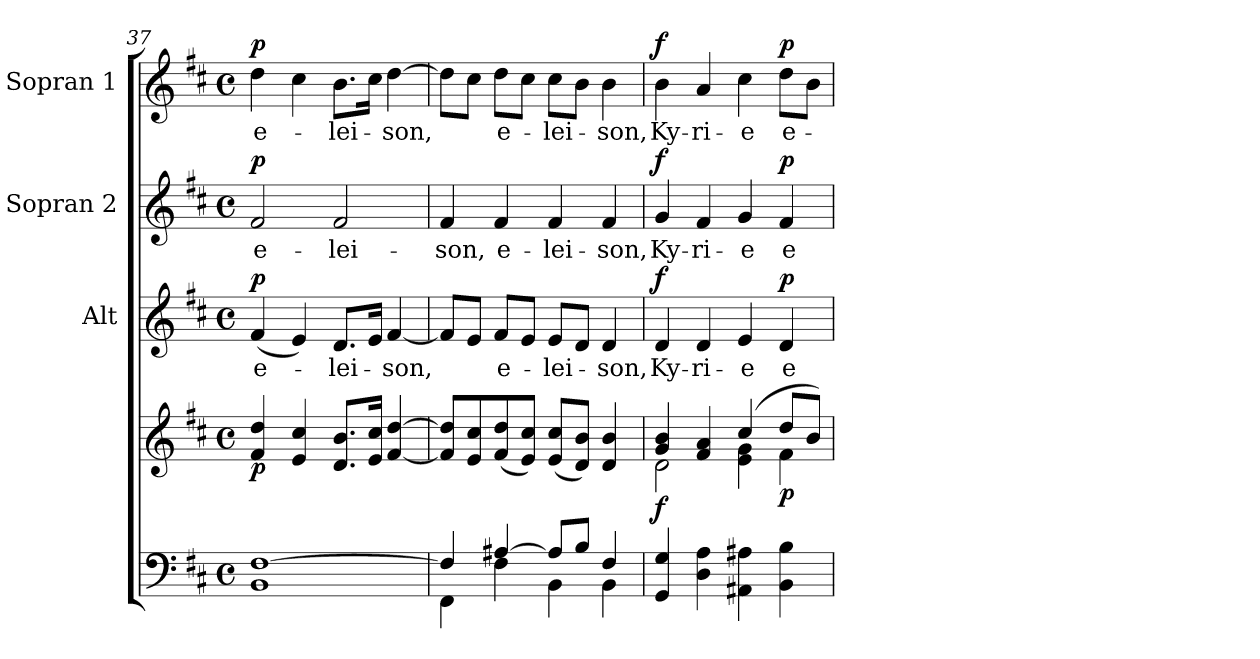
**kern	**kern	**dynam	**kern	**text	**dynam	**kern	**text	**dynam	**kern	**text	**dynam
*part4	*part4	*part4	*part3	*part3	*part3	*part2	*part2	*part2	*part1	*part1	*part1
*staff5	*staff4	*staff4/5	*staff3	*staff3	*staff3	*staff2	*staff2	*staff2	*staff1	*staff1	*staff1
*	*	*	*I"Alt	*	*	*I"Sopran 2	*	*	*I"Sopran 1	*	*
*	*	*	*I'A.	*	*	*I'S. 2	*	*	*I'S. 1	*	*
*clefF4	*clefG2	*	*clefG2	*	*	*clefG2	*	*	*clefG2	*	*
*k[f#c#]	*k[f#c#]	*	*k[f#c#]	*	*	*k[f#c#]	*	*	*k[f#c#]	*	*
*D:	*D:	*	*D:	*	*	*D:	*	*	*D:	*	*
*M4/4	*M4/4	*	*M4/4	*	*	*M4/4	*	*	*M4/4	*	*
*met(c)	*met(c)	*	*met(c)	*	*	*met(c)	*	*	*met(c)	*	*
=37	=37	=37	=37	=37	=37	=37	=37	=37	=37	=37	=37
*^	*	*	*	*	*	*	*	*	*	*	*
!	!	!	!LO:DY:b	!	!LO:LY:b	!LO:DY:a	!	!LO:LY:b	!LO:DY:a	!	!LO:LY:b	!LO:DY:a
[>1F#	1BB	4f#/ 4dd/	p	(<4f#/	e-	p	2f#/	e-	p	4dd\	e-	p
.	.	4e/ 4cc#/	.	4e/)	.	.	.	.	.	4cc#\	.	.
!	!	!	!	!	!LO:LY:b	!	!	!LO:LY:b	!	!	!LO:LY:b	!
.	.	8.d/ 8.b/L	.	8.d/L	-lei-	.	2f#/	-lei-	.	8.b\L	-lei-	.
.	.	16e/ 16cc#/Jk	.	16e/Jk	.	.	.	.	.	16cc#\Jk	.	.
!	!	!	!	!	!LO:LY:b	!	!	!	!	!	!LO:LY:b	!
.	.	[4f#/ [4dd/	.	[4f#/	-son,	.	.	.	.	[4dd\	-son,	.
=38	=38	=38	=38	=38	=38	=38	=38	=38	=38	=38	=38	=38
!	!	!	!	!	!	!	!	!LO:LY:b	!	!	!	!
4F#/]	4FF#\	8f#/] 8dd/]L	.	8f#/L]	.	.	4f#/	-son,	.	8dd\L]	.	.
.	.	8e/ 8cc#/	.	8e/J	.	.	.	.	.	8cc#\J	.	.
!	!	!	!	!	!LO:LY:b	!	!	!LO:LY:b	!	!	!LO:LY:b	!
[>4A#X/	4F#\	(<8f#/ 8dd/	.	8f#/L	e-	.	4f#/	e-	.	8dd\L	e-	.
.	.	8e/ 8cc#/J)	.	8e/J	.	.	.	.	.	8cc#\J	.	.
!	!	!	!	!	!LO:LY:b	!	!	!LO:LY:b	!	!	!LO:LY:b	!
8A#/L]	4BB\	(<8e/ 8cc#/L	.	8e/L	-lei-	.	4f#/	-lei-	.	8cc#\L	-lei-	.
8B/J	.	8d/ 8b/J)	.	8d/J	.	.	.	.	.	8b\J	.	.
!	!	!	!	!	!LO:LY:b	!	!	!LO:LY:b	!	!	!LO:LY:b	!
4F#/	4BB\	4d/ 4b/	.	4d/	-son,	.	4f#/	-son,	.	4b\	-son,	.
=39	=39	=39	=39	=39	=39	=39	=39	=39	=39	=39	=39	=39
*	*	*^	*	*	*	*	*	*	*	*	*	*
!	!	!	!	!LO:DY:b	!	!LO:LY:b	!LO:DY:a	!	!LO:LY:b	!LO:DY:a	!	!LO:LY:b	!LO:DY:a
*v	*v	*	*	*	*	*	*	*	*	*	*	*	*
4GG/ 4G/	4g/ 4b/	2d\	f	4d/	Ky-	f	4g/	Ky-	f	4b\	Ky-	f
!	!	!	!	!	!LO:LY:b	!	!	!LO:LY:b	!	!	!LO:LY:b	!
4D\ 4A\	4f#/ 4a/	.	.	4d/	-ri-	.	4f#/	-ri-	.	4a/	-ri-	.
!	!	!	!	!	!LO:LY:b	!	!	!LO:LY:b	!	!	!LO:LY:b	!
4AA#X\ 4A#X\	(4cc#/	4e\ 4g\	.	4e/	-e	.	4g/	-e	.	4cc#\	-e	.
!	!	!	!LO:DY:b	!	!LO:LY:b	!LO:DY:a	!	!LO:LY:b	!LO:DY:a	!	!LO:LY:b	!LO:DY:a
4BB\ 4B\	8dd/L	4f#\	p	4d/	e-	p	4f#/	e-	p	8dd\L	e-	p
.	8b/J)	.	.	.	.	.	.	.	.	8b\J	.	.
*	*v	*v	*	*	*	*	*	*	*	*	*	*
=	=	=	=	=	=	=	=	=	=	=	=
*-	*-	*-	*-	*-	*-	*-	*-	*-	*-	*-	*-
